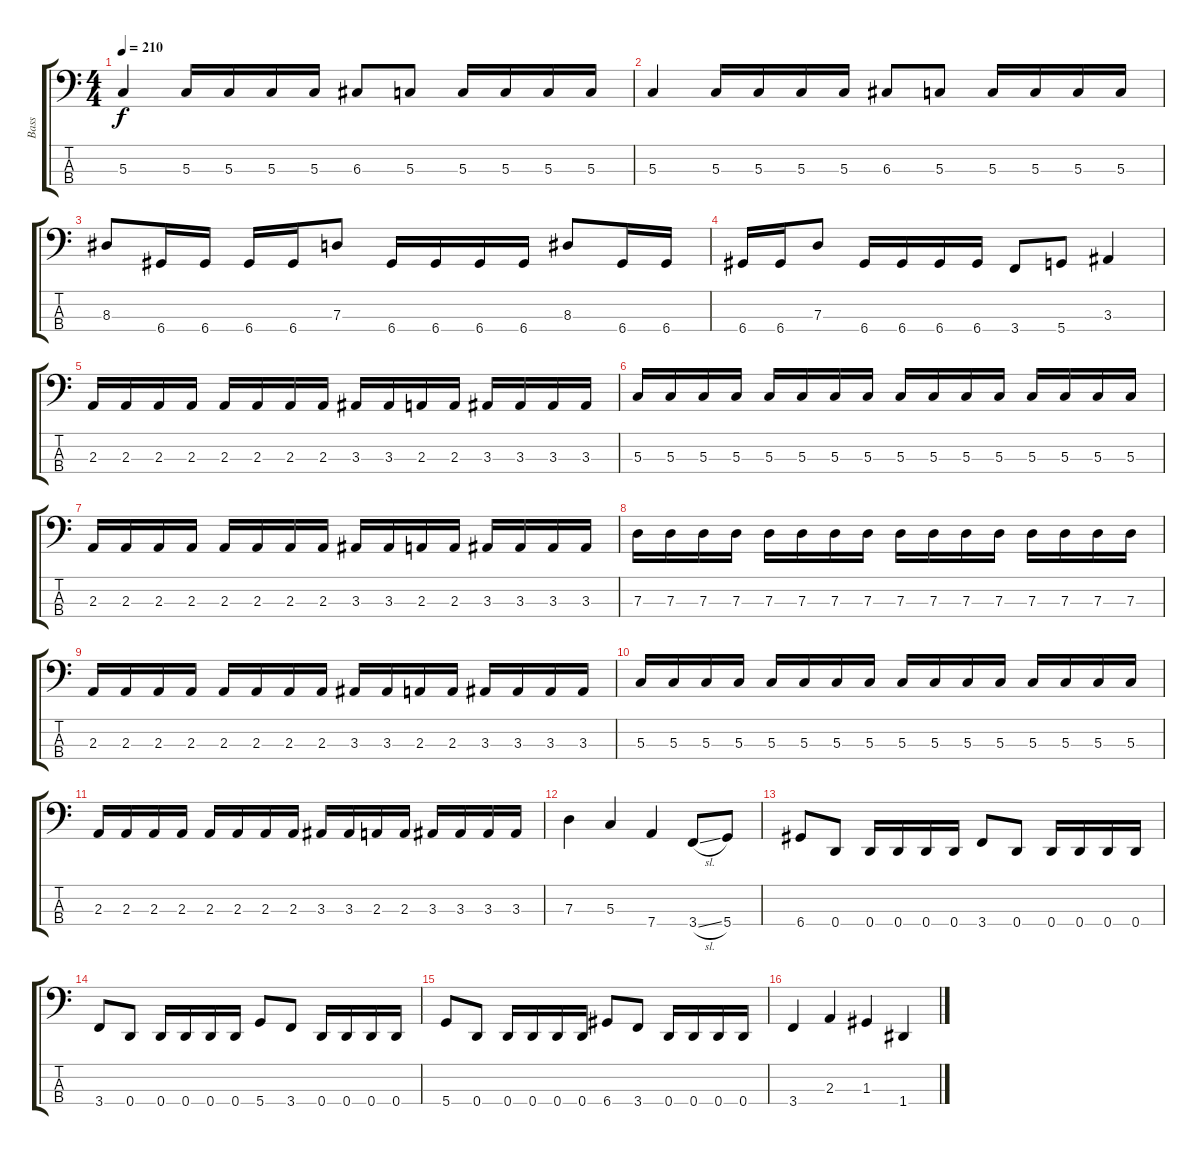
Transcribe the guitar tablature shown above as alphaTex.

\track ("Bass" "Bass") {instrument electricbassfinger}
\staff {score tabs}
\tuning (F2 C2 G1 D1) {hide}
\ts (4 4)
\tempo 210
\clef f4
\ks c
5.3.4{dy f} 5.3.16 5.3.16 5.3.16 5.3.16 6.3.8 5.3.8 5.3.16 5.3.16 5.3.16 5.3.16 |
5.3.4 5.3.16 5.3.16 5.3.16 5.3.16 6.3.8 5.3.8 5.3.16 5.3.16 5.3.16 5.3.16 |
8.3.8 6.4.16 6.4.16 6.4.16 6.4.16 7.3.8 6.4.16 6.4.16 6.4.16 6.4.16 8.3.8 6.4.16 6.4.16 |
6.4.16 6.4.16 7.3.8 6.4.16 6.4.16 6.4.16 6.4.16 3.4.8 5.4.8 3.3.4 |
2.3.16 2.3.16 2.3.16 2.3.16 2.3.16 2.3.16 2.3.16 2.3.16 3.3.16 3.3.16 2.3.16 2.3.16 3.3.16 3.3.16 3.3.16 3.3.16 |
5.3.16 5.3.16 5.3.16 5.3.16 5.3.16 5.3.16 5.3.16 5.3.16 5.3.16 5.3.16 5.3.16 5.3.16 5.3.16 5.3.16 5.3.16 5.3.16 |
2.3.16 2.3.16 2.3.16 2.3.16 2.3.16 2.3.16 2.3.16 2.3.16 3.3.16 3.3.16 2.3.16 2.3.16 3.3.16 3.3.16 3.3.16 3.3.16 |
7.3.16 7.3.16 7.3.16 7.3.16 7.3.16 7.3.16 7.3.16 7.3.16 7.3.16 7.3.16 7.3.16 7.3.16 7.3.16 7.3.16 7.3.16 7.3.16 |
2.3.16 2.3.16 2.3.16 2.3.16 2.3.16 2.3.16 2.3.16 2.3.16 3.3.16 3.3.16 2.3.16 2.3.16 3.3.16 3.3.16 3.3.16 3.3.16 |
5.3.16 5.3.16 5.3.16 5.3.16 5.3.16 5.3.16 5.3.16 5.3.16 5.3.16 5.3.16 5.3.16 5.3.16 5.3.16 5.3.16 5.3.16 5.3.16 |
2.3.16 2.3.16 2.3.16 2.3.16 2.3.16 2.3.16 2.3.16 2.3.16 3.3.16 3.3.16 2.3.16 2.3.16 3.3.16 3.3.16 3.3.16 3.3.16 |
7.3.4 5.3.4 7.4.4 3.4{sl}.8 5.4.8 |
6.4.8 0.4.8 0.4.16 0.4.16 0.4.16 0.4.16 3.4.8 0.4.8 0.4.16 0.4.16 0.4.16 0.4.16 |
3.4.8 0.4.8 0.4.16 0.4.16 0.4.16 0.4.16 5.4.8 3.4.8 0.4.16 0.4.16 0.4.16 0.4.16 |
5.4.8 0.4.8 0.4.16 0.4.16 0.4.16 0.4.16 6.4.8 3.4.8 0.4.16 0.4.16 0.4.16 0.4.16 |
3.4.4 2.3.4 1.3.4 1.4.4
